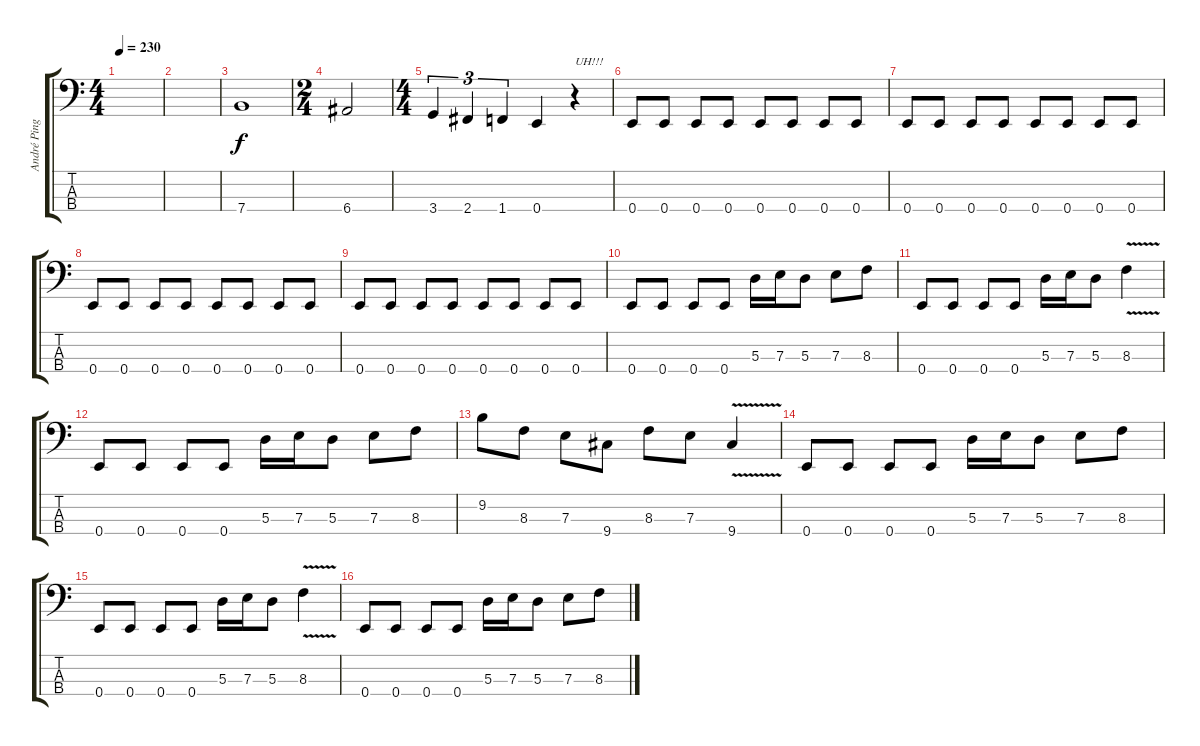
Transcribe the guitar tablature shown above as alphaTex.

\track ("André Pinga" "André Ping") {instrument electricbasspick}
\staff {score tabs}
\tuning (G2 D2 A1 E1) {hide}
\ts (4 4)
\tempo 230
\clef f4
\ks c
|
|
7.4.1 |
\ts (2 4)
6.4.2 |
\ts (4 4)
3.4.4{tu (3 2)} 2.4.4{tu (3 2)} 1.4.4{tu (3 2)} 0.4.4 r.4{txt "UH!!!"} |
0.4.8 0.4.8 0.4.8 0.4.8 0.4.8 0.4.8 0.4.8 0.4.8 |
0.4.8 0.4.8 0.4.8 0.4.8 0.4.8 0.4.8 0.4.8 0.4.8 |
0.4.8 0.4.8 0.4.8 0.4.8 0.4.8 0.4.8 0.4.8 0.4.8 |
0.4.8 0.4.8 0.4.8 0.4.8 0.4.8 0.4.8 0.4.8 0.4.8 |
0.4.8 0.4.8 0.4.8 0.4.8 5.3.16 7.3.16 5.3.8 7.3.8 8.3.8 |
0.4.8 0.4.8 0.4.8 0.4.8 5.3.16 7.3.16 5.3.8 8.3{v}.4 |
0.4.8 0.4.8 0.4.8 0.4.8 5.3.16 7.3.16 5.3.8 7.3.8 8.3.8 |
9.2.8 8.3.8 7.3.8 9.4.8 8.3.8 7.3.8 9.4{v}.4 |
0.4.8 0.4.8 0.4.8 0.4.8 5.3.16 7.3.16 5.3.8 7.3.8 8.3.8 |
0.4.8 0.4.8 0.4.8 0.4.8 5.3.16 7.3.16 5.3.8 8.3{v}.4 |
0.4.8 0.4.8 0.4.8 0.4.8 5.3.16 7.3.16 5.3.8 7.3.8 8.3.8
